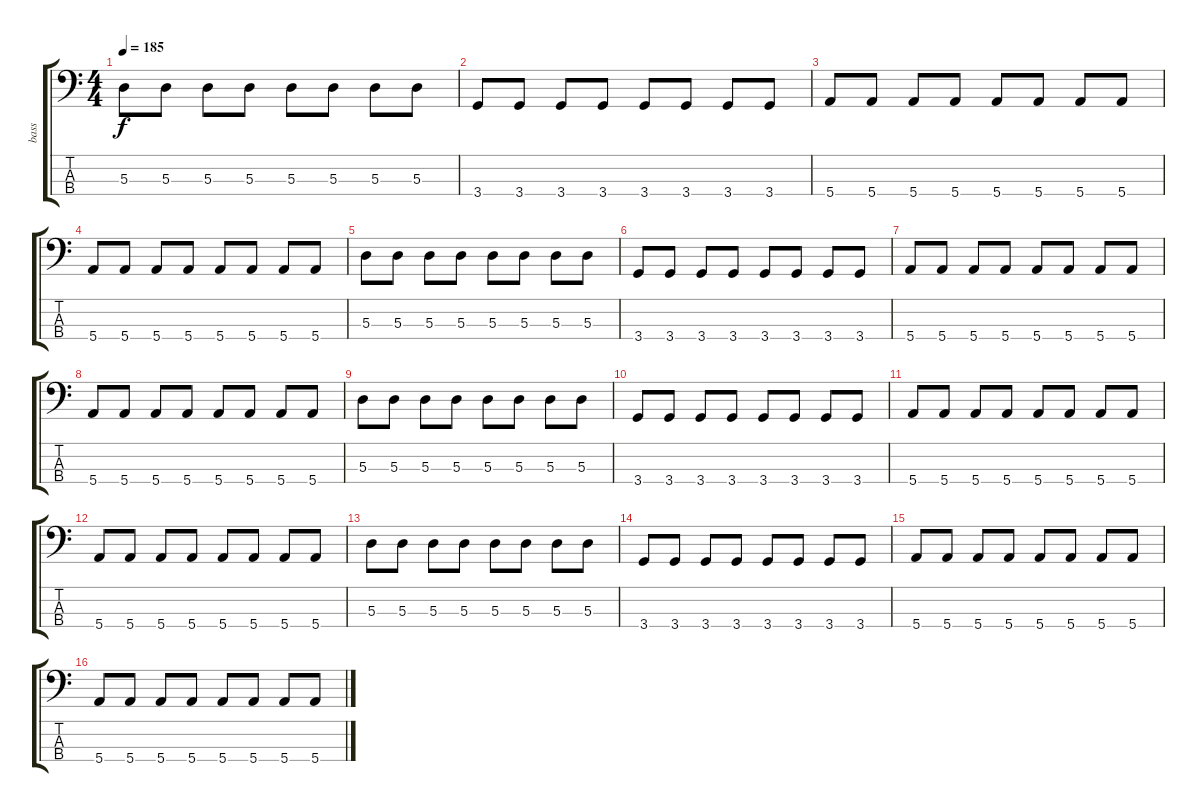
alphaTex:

\track ("bass" "bass") {instrument electricbasspick}
\staff {score tabs}
\tuning (G2 D2 A1 E1) {hide}
\ts (4 4)
\tempo 185
\clef f4
\ks c
5.3.8{dy f} 5.3.8 5.3.8 5.3.8 5.3.8 5.3.8 5.3.8 5.3.8 |
3.4.8 3.4.8 3.4.8 3.4.8 3.4.8 3.4.8 3.4.8 3.4.8 |
5.4.8 5.4.8 5.4.8 5.4.8 5.4.8 5.4.8 5.4.8 5.4.8 |
5.4.8 5.4.8 5.4.8 5.4.8 5.4.8 5.4.8 5.4.8 5.4.8 |
5.3.8 5.3.8 5.3.8 5.3.8 5.3.8 5.3.8 5.3.8 5.3.8 |
3.4.8 3.4.8 3.4.8 3.4.8 3.4.8 3.4.8 3.4.8 3.4.8 |
5.4.8 5.4.8 5.4.8 5.4.8 5.4.8 5.4.8 5.4.8 5.4.8 |
5.4.8 5.4.8 5.4.8 5.4.8 5.4.8 5.4.8 5.4.8 5.4.8 |
5.3.8 5.3.8 5.3.8 5.3.8 5.3.8 5.3.8 5.3.8 5.3.8 |
3.4.8 3.4.8 3.4.8 3.4.8 3.4.8 3.4.8 3.4.8 3.4.8 |
5.4.8 5.4.8 5.4.8 5.4.8 5.4.8 5.4.8 5.4.8 5.4.8 |
5.4.8 5.4.8 5.4.8 5.4.8 5.4.8 5.4.8 5.4.8 5.4.8 |
5.3.8 5.3.8 5.3.8 5.3.8 5.3.8 5.3.8 5.3.8 5.3.8 |
3.4.8 3.4.8 3.4.8 3.4.8 3.4.8 3.4.8 3.4.8 3.4.8 |
5.4.8 5.4.8 5.4.8 5.4.8 5.4.8 5.4.8 5.4.8 5.4.8 |
5.4.8 5.4.8 5.4.8 5.4.8 5.4.8 5.4.8 5.4.8 5.4.8
